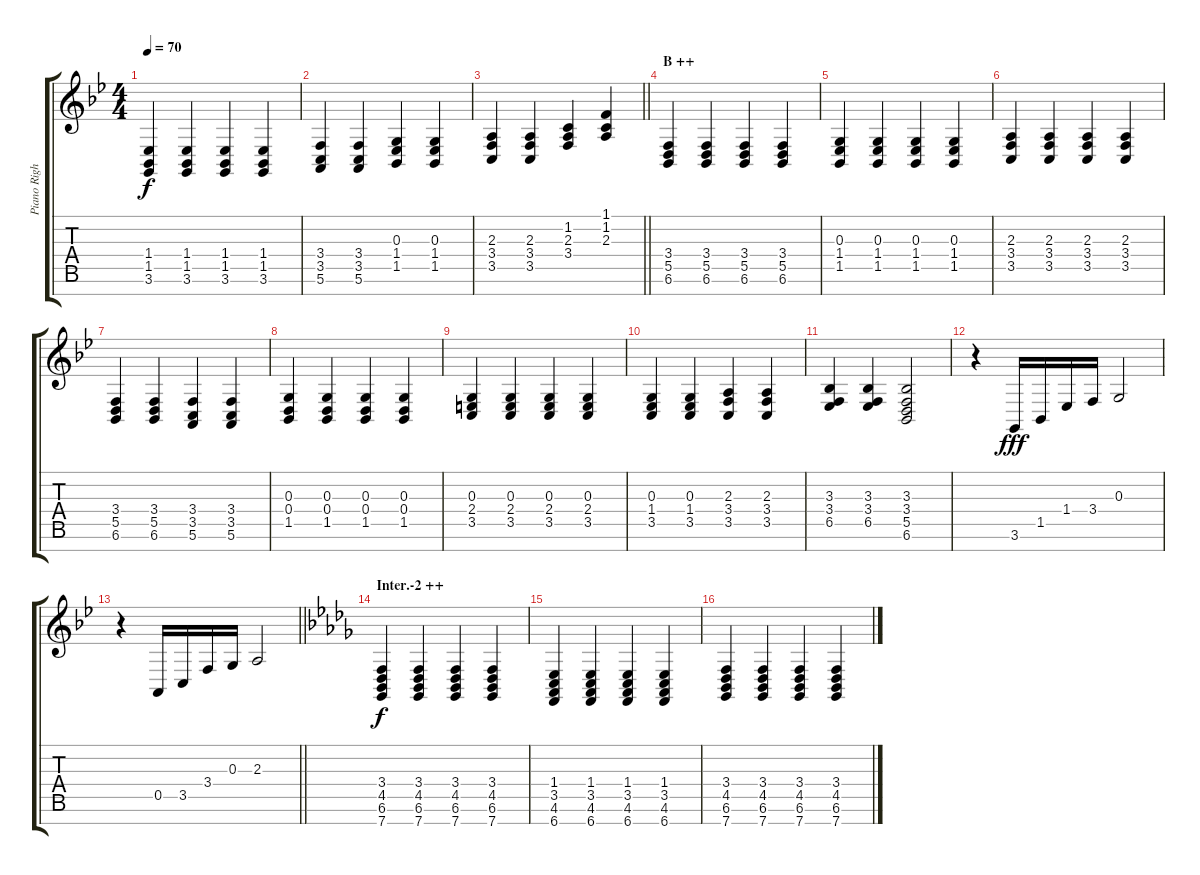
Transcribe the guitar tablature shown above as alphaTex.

\track ("Piano Right (Kotobuki Tsumugi)" "Piano Righ") {instrument acousticgrandpiano}
\staff {score tabs}
\tuning (E4 B3 G3 D3 A2 E2 B1) {hide}
\ts (4 4)
\tempo 70
\clef g2
\ks bb
(1.4 1.5 3.6).4{dy f} (1.4 1.5 3.6).4 (1.4 1.5 3.6).4 (1.4 1.5 3.6).4 |
(3.4 3.5 5.6).4 (3.4 3.5 5.6).4 (0.3 1.4 1.5).4 (0.3 1.4 1.5).4 |
\barLineRight lightlight
(2.3 3.4 3.5).4 (2.3 3.4 3.5).4 (1.2 2.3 3.4).4 (1.1 1.2 2.3).4 |
\section ("" "B ++")
(3.4 5.5 6.6).4 (3.4 5.5 6.6).4 (3.4 5.5 6.6).4 (3.4 5.5 6.6).4 |
(0.3 1.4 1.5).4 (0.3 1.4 1.5).4 (0.3 1.4 1.5).4 (0.3 1.4 1.5).4 |
(2.3 3.4 3.5).4 (2.3 3.4 3.5).4 (2.3 3.4 3.5).4 (2.3 3.4 3.5).4 |
(3.4 5.5 6.6).4 (3.4 5.5 6.6).4 (3.4 3.5 5.6).4 (3.4 3.5 5.6).4 |
(0.3 0.4 1.5).4 (0.3 0.4 1.5).4 (0.3 0.4 1.5).4 (0.3 0.4 1.5).4 |
(0.3 2.4 3.5).4 (0.3 2.4 3.5).4 (0.3 2.4 3.5).4 (0.3 2.4 3.5).4 |
(0.3 1.4 3.5).4 (0.3 1.4 3.5).4 (2.3 3.4 3.5).4 (2.3 3.4 3.5).4 |
(3.3 3.4 6.5).4 (3.3 3.4 6.5).4 (3.3 3.4 5.5 6.6).2 |
r.4 3.6.16{dy fff} 1.5.16 1.4.16 3.4.16 0.3.2 |
\barLineRight lightlight
r.4 0.5.16 3.5.16 3.4.16 0.3.16 2.3.2 |
\section ("" "Inter.-2 ++")
\ks db
(3.4 4.5 6.6 7.7).4{dy f} (3.4 4.5 6.6 7.7).4 (3.4 4.5 6.6 7.7).4 (3.4 4.5 6.6 7.7).4 |
(1.4 3.5 4.6 6.7).4 (1.4 3.5 4.6 6.7).4 (1.4 3.5 4.6 6.7).4 (1.4 3.5 4.6 6.7).4 |
(3.4 4.5 6.6 7.7).4 (3.4 4.5 6.6 7.7).4 (3.4 4.5 6.6 7.7).4 (3.4 4.5 6.6 7.7).4
